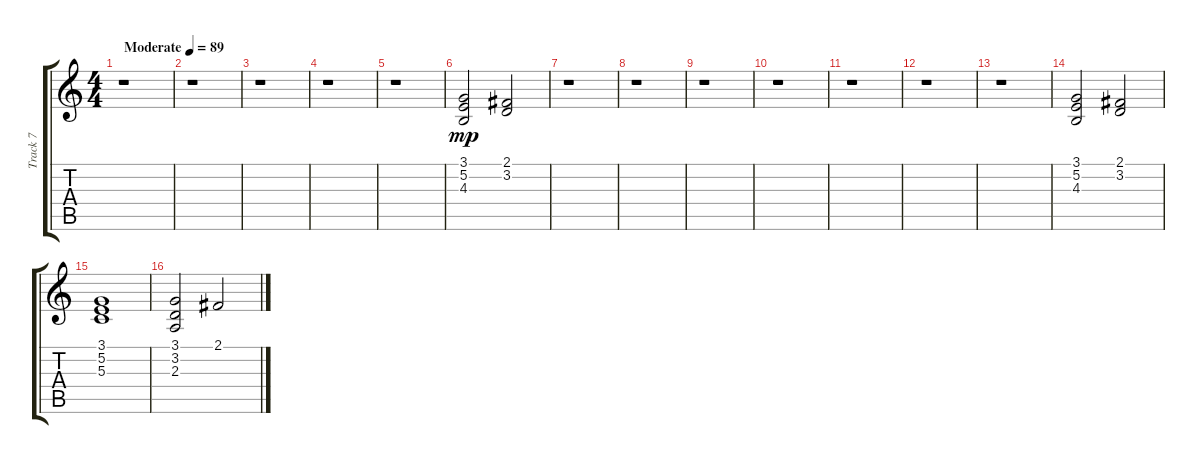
\track ("Track 7" "Track 7") {instrument synthstrings1}
\staff {score tabs}
\tuning (E4 B3 G3 D3 A2 E2) {hide}
\ts (4 4)
\tempo (89 "Moderate")
\clef g2
\ks c
r.1{dy mp instrument synthstrings1} |
r.1 |
r.1 |
r.1 |
r.1 |
(3.1 5.2 4.3).2 (2.1 3.2).2 |
r.1 |
r.1 |
r.1 |
r.1 |
r.1 |
r.1 |
r.1 |
(3.1 5.2 4.3).2 (2.1 3.2).2 |
(3.1 5.2 5.3).1 |
(3.1 3.2 2.3).2 2.1.2
